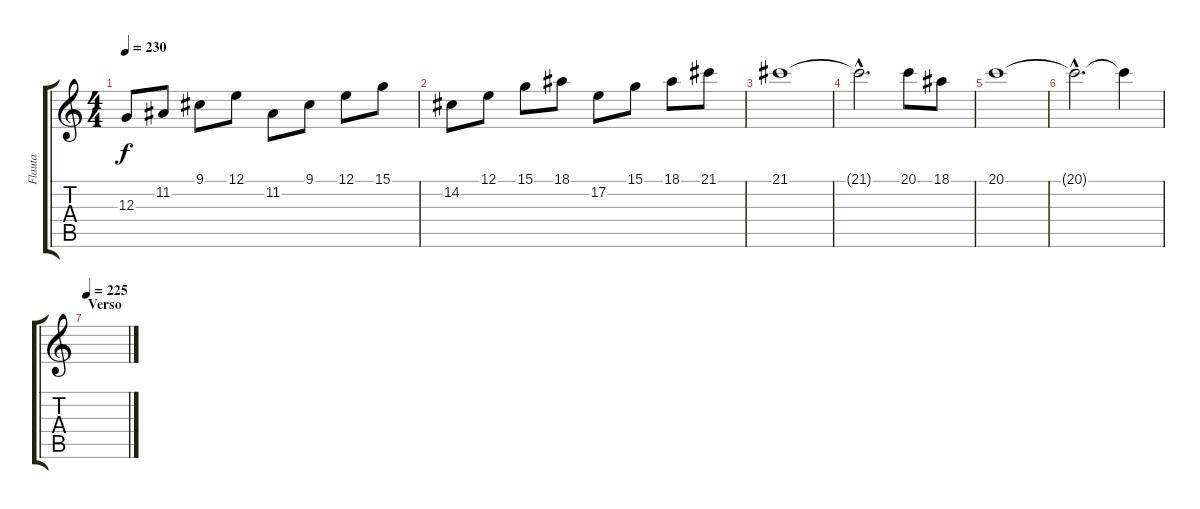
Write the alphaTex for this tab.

\track ("Flauta" "Flauta") {instrument flute}
\staff {score tabs}
\tuning (E4 B3 G3 D3 A2 E2) {hide}
\ts (4 4)
\tempo 230
\clef g2
\ks c
12.3.8{dy f} 11.2.8 9.1.8 12.1.8 11.2.8 9.1.8 12.1.8 15.1.8 |
14.2.8 12.1.8 15.1.8 18.1.8 17.2.8 15.1.8 18.1.8 21.1.8 |
21.1.1 |
21.1{hac t}.2{d} 20.1.8 18.1.8 |
20.1.1 |
20.1{hac t}.2{d} 20.1{t}.4 |
\section ("" "Verso")
\tempo 225
